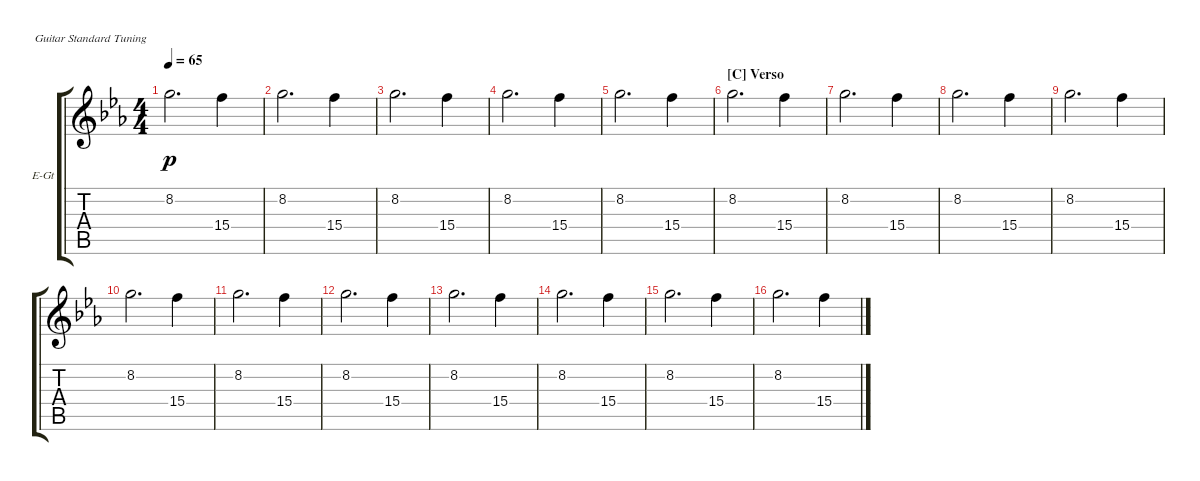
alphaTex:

\defaultSystemsLayout 4
\bracketExtendMode groupsimilarinstruments
\firstSystemTrackNameOrientation horizontal
\otherSystemsTrackNameOrientation horizontal
\track ("Guitar Solo 3" "E-Gt") {multiBarRest instrument electricguitarclean}
\staff {score tabs}
\tuning (E4 B3 G3 D3 A2 E2)
\ts (4 4)
\tempo 65
\clef g2
\ks cminor
8.2.2{d dy p} 15.4.4 |
8.2.2{d} 15.4.4 |
8.2.2{d} 15.4.4 |
8.2.2{d} 15.4.4 |
8.2.2{d} 15.4.4 |
\section ("C" "Verso")
8.2.2{d} 15.4.4 |
8.2.2{d} 15.4.4 |
8.2.2{d} 15.4.4 |
8.2.2{d} 15.4.4 |
8.2.2{d} 15.4.4 |
8.2.2{d} 15.4.4 |
8.2.2{d} 15.4.4 |
8.2.2{d} 15.4.4 |
8.2.2{d} 15.4.4 |
8.2.2{d} 15.4.4 |
8.2.2{d} 15.4.4
